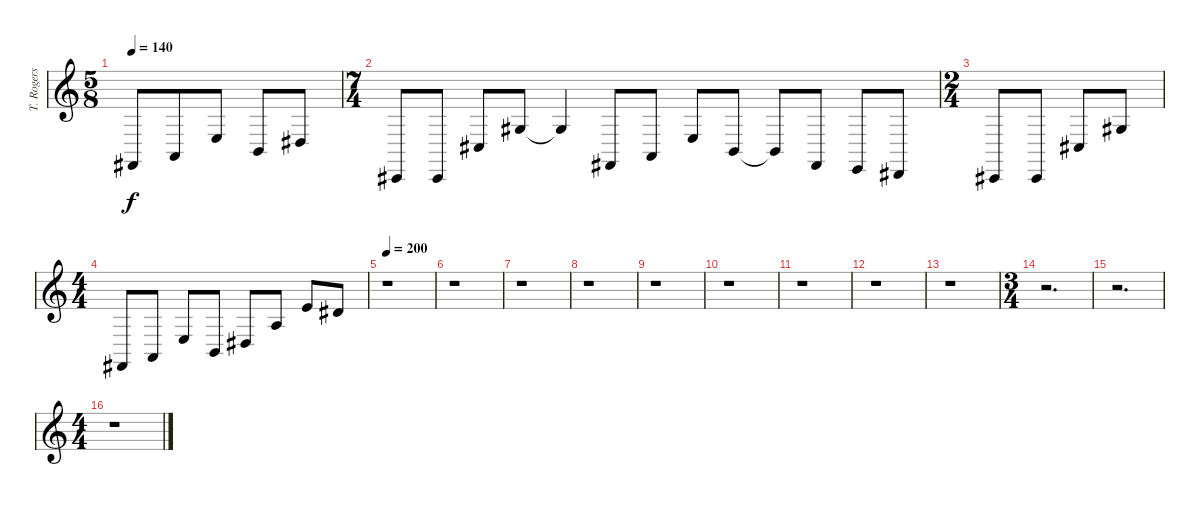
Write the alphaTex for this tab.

\track ("T. Rogers Keys" "T. Rogers ") {instrument lead2sawtooth}
\staff {score}
\tuning (Db4 Ab3 E3 B2 Gb2 Db2) {hide}
\ts (5 8)
\tempo 140
\clef g2
\ks c
0.5.8{dy f} 3.5.8 5.4.8 5.5.8 4.4.8 |
\ts (7 4)
0.6.8 0.6.8 7.5.8 9.4.8 9.4{t}.4 0.5.8 3.5.8 5.4.8 5.5.8 5.5{t}.8 5.6.8 3.6.8 2.6.8 |
\ts (2 4)
0.6.8 0.6.8 7.5.8 9.4.8 |
\ts (4 4)
0.5.8 3.5.8 5.4.8 5.5.8 4.4.8 5.3.8 12.3.8 11.3.8 |
\tempo 200
r.1 |
r.1 |
r.1 |
r.1 |
r.1 |
r.1 |
r.1 |
r.1 |
r.1 |
\ts (3 4)
r.2{d} |
r.2{d} |
\ts (4 4)
r.1
